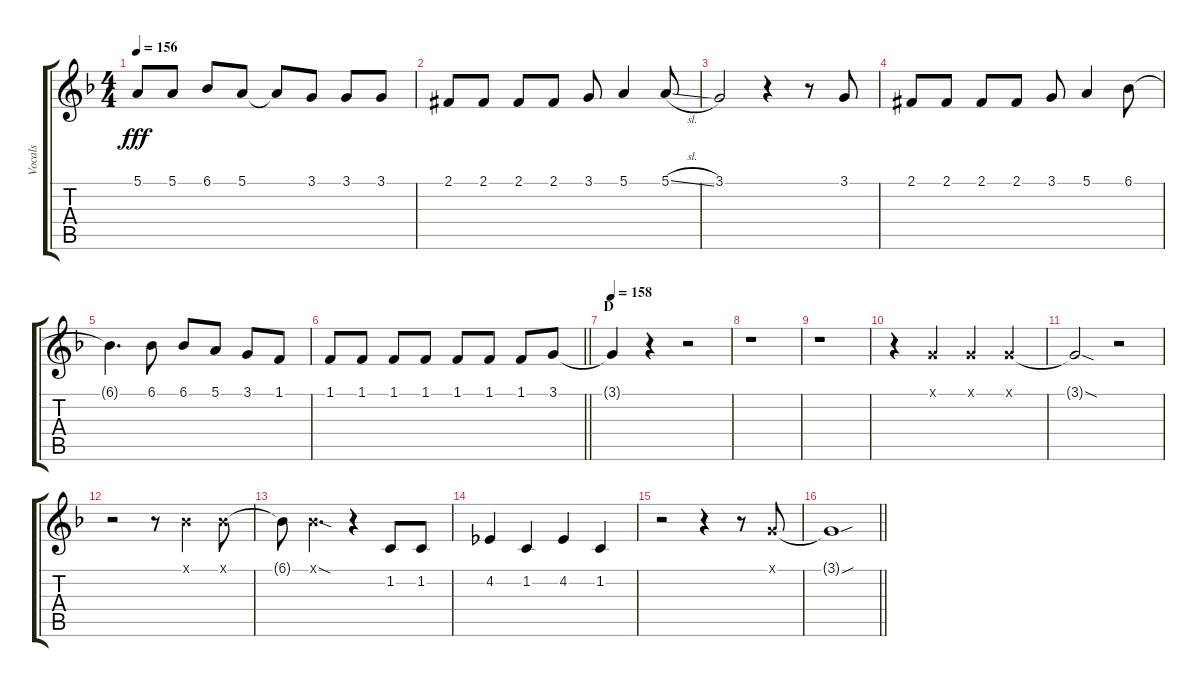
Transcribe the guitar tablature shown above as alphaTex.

\track ("Vocals" "Vocals") {instrument voiceoohs}
\staff {score tabs}
\tuning (E4 B3 G3 D3 A2 E2) {hide}
\ts (4 4)
\tempo 156
\clef g2
\ks f
5.1.8{dy fff} 5.1.8 6.1.8 5.1.8 5.1{t}.8 3.1.8 3.1.8 3.1.8 |
2.1{acc #}.8 2.1{acc #}.8 2.1{acc #}.8 2.1{acc #}.8 3.1.8 5.1.4 5.1{sl}.8 |
3.1.2 r.4 r.8 3.1.8 |
2.1{acc #}.8 2.1{acc #}.8 2.1{acc #}.8 2.1{acc #}.8 3.1.8 5.1.4 6.1.8 |
6.1{t}.4{d} 6.1.8 6.1.8 5.1.8 3.1.8 1.1.8 |
\barLineRight lightlight
1.1.8 1.1.8 1.1.8 1.1.8 1.1.8 1.1.8 1.1.8 3.1.8 |
\section ("" "D")
\tempo 158
3.1{t}.4 r.4 r.2 |
r.1 |
r.1 |
r.4 3.1{x}.4 3.1{x}.4 3.1{x}.4 |
3.1{sod t}.2 r.2 |
r.2 r.8 6.1{x}.4 6.1{x}.8 |
6.1{t}.8 6.1{sod x}.4{d} r.4 1.2.8 1.2.8 |
4.2.4 1.2.4 4.2.4 1.2.4 |
r.2 r.4 r.8 3.1{x}.8 |
\barLineRight lightlight
3.1{sou t}.1
